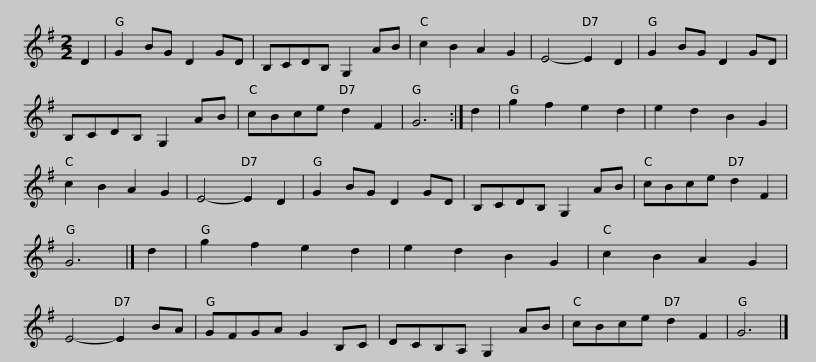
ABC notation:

X:1
L:1/8
M:2/2
I:linebreak $
K:G
V:1 treble
V:1
 D2 | G2 BG D2 GD | B,CDB, G,2 AB | c2 B2 A2 G2 | E4- E2 D2 | %5
 G2 BG D2 GD | B,CDB, G,2 AB | cBce d2 F2 |$ G6 :| d2 | %10
 g2 f2 e2 d2 | e2 d2 B2 G2 | c2 B2 A2 G2 | E4- E2 D2 | G2 BG D2 GD | %15
 B,CDB, G,2 AB | cBce d2 F2 | G6 |]$ d2 | g2 f2 e2 d2 | %20
 e2 d2 B2 G2 | c2 B2 A2 G2 | E4- E2 BA | GFGA G2 B,C | DCB,A, G,2 AB | %25
 cBce d2 F2 | G6 |] %27
